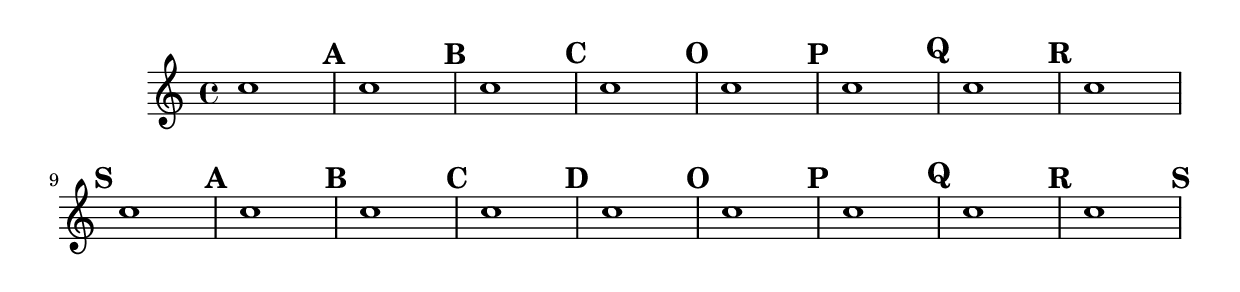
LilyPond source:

%% Do not edit this file; it is auto-generated from LSR http://lsr.dsi.unimi.it
%% This file is in the public domain.
\version "2.11.38"

\header {
  lsrtags = "rhythms"
 texidoc = "
This snippet demonstrates how to obtain automatic ordered rehearsal
marks, but from the letter or number you want.
" }
% begin verbatim
\relative c''{
  c1 \mark \default
  c1 \mark \default
  c1 \mark \default
  c1 \mark #14
  c1 \mark \default
  c1 \mark \default
  c1 \mark \default
  c1 \mark \default

\break

  \set Score.markFormatter = #format-mark-numbers 
  c1 \mark #1
  c1 \mark \default
  c1 \mark \default
  c1 \mark \default
  c1 \mark #14
  c1 \mark \default
  c1 \mark \default
  c1 \mark \default
  c1 \mark \default
}
